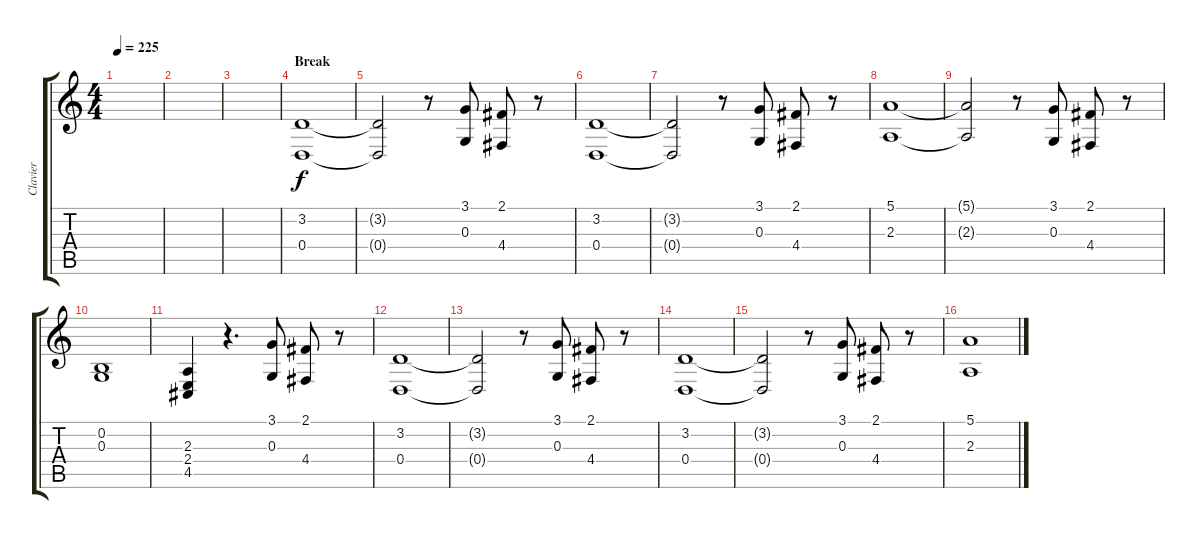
\track ("Clavier" "Clavier") {instrument acousticgrandpiano}
\staff {score tabs}
\tuning (E4 B3 G3 D3 A2 E2) {hide}
\ts (4 4)
\tempo 225
\clef g2
\ks c
|
|
|
\section ("" "Break")
(3.2 0.4).1 |
(3.2{t} 0.4{t}).2 r.8 (3.1 0.3).8 (2.1 4.4).8 r.8 |
(3.2 0.4).1 |
(3.2{t} 0.4{t}).2 r.8 (3.1 0.3).8 (2.1 4.4).8 r.8 |
(5.1 2.3).1 |
(5.1{t} 2.3{t}).2 r.8 (3.1 0.3).8 (2.1 4.4).8 r.8 |
(0.2 0.3).1 |
(2.3 2.4 4.5).4 r.4{d} (3.1 0.3).8 (2.1 4.4).8 r.8 |
(3.2 0.4).1 |
(3.2{t} 0.4{t}).2 r.8 (3.1 0.3).8 (2.1 4.4).8 r.8 |
(3.2 0.4).1 |
(3.2{t} 0.4{t}).2 r.8 (3.1 0.3).8 (2.1 4.4).8 r.8 |
(5.1 2.3).1
